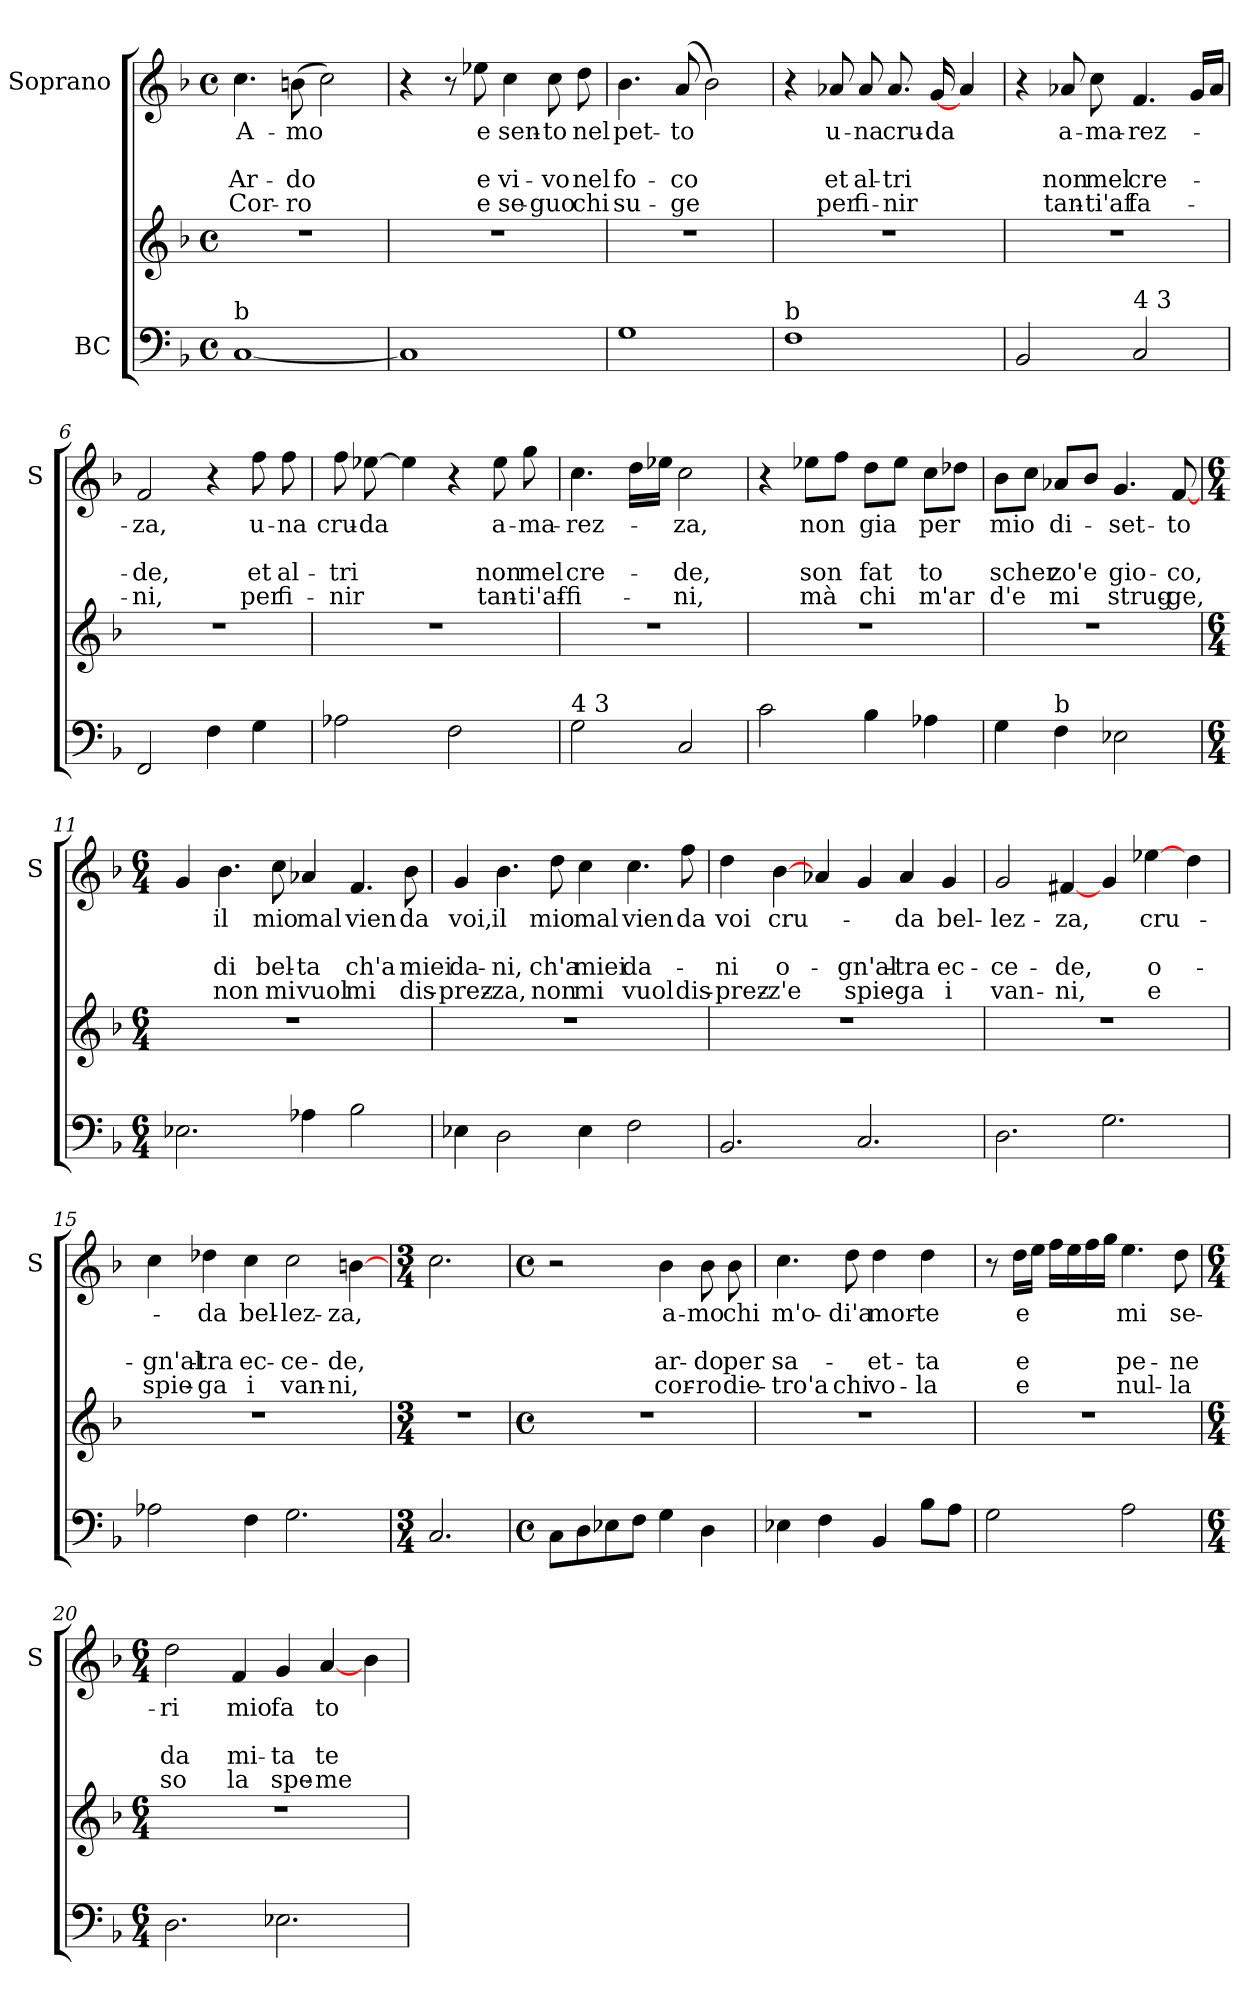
**kern	**kern	**kern	**text	**text	**text	**text
*part2	*part2	*part1	*part1	*part1	*part1	*part1
*staff3	*staff2	*staff1	*staff1	*staff1	*staff1	*staff1
*I"BC	*	*I"Soprano	*	*	*	*
*	*	*I'S	*	*	*	*
*clefF4	*clefG2	*clefG2	*	*	*	*
*k[b-]	*k[b-]	*k[b-]	*	*	*	*
*F:	*F:	*F:	*	*	*	*
*M4/4	*M4/4	*M4/4	*	*	*	*
*met(c)	*met(c)	*met(c)	*	*	*	*
=1	=1	=1	=1	=1	=1	=1
!LO:TX:a:t=b	!	!	!	!	!	!
!	!	!	!LO:LY:b	!	!LO:LY:b	!LO:LY:b
[1C	1r	4.cc\	A-	.	Ar-	Cor-
!	!	!	!LO:LY:b	!	!LO:LY:b	!LO:LY:b
.	.	(>8bn\	-mo	.	-do	-ro
.	.	2cc\)	.	.	.	.
=2	=2	=2	=2	=2	=2	=2
1C]	1r	4r	.	.	.	.
.	.	8r	.	.	.	.
!	!	!	!LO:LY:b	!	!LO:LY:b	!LO:LY:b
.	.	8ee-X\	e	.	e	e
!	!	!	!LO:LY:b	!	!LO:LY:b	!LO:LY:b
.	.	4cc\	sen-	.	vi-	se-
!	!	!	!LO:LY:b	!	!LO:LY:b	!LO:LY:b
.	.	8cc\	-to	.	-vo	-guo
!	!	!	!LO:LY:b	!	!LO:LY:b	!LO:LY:b
.	.	8dd\	nel	.	nel	chi
=3	=3	=3	=3	=3	=3	=3
!	!	!	!LO:LY:b	!	!LO:LY:b	!LO:LY:b
1G	1r	4.b-\	pet-	.	fo-	su-
!	!	!	!LO:LY:b	!	!LO:LY:b	!LO:LY:b
.	.	(>8a/	-to	.	-co	-ge
.	.	2b-\)	.	.	.	.
=4	=4	=4	=4	=4	=4	=4
!LO:TX:a:t=b	!	!	!	!	!	!
1F	1r	4r	.	.	.	.
!	!	!	!LO:LY:b	!	!LO:LY:b	!LO:LY:b
.	.	8a-X/	u-	.	et	per
!	!	!	!LO:LY:b	!	!LO:LY:b	!LO:LY:b
.	.	8a-/	-na	.	al-	fi-
!	!	!	!LO:LY:b	!	!LO:LY:b	!LO:LY:b
.	.	8.a-/	cru-	.	-tri	-nir
!	!	!	!LO:LY:b	!	!	!
.	.	[16g/	-da	.	.	.
.	.	4a-/	.	.	.	.
!!LO:LB:g=z
=5	=5	=5	=5	=5	=5	=5
2BB-/	1r	4r	.	.	.	.
!	!	!	!LO:LY:b	!	!LO:LY:b	!LO:LY:b
.	.	8a-X/	a-	.	non	tan-
!	!	!	!LO:LY:b	!	!LO:LY:b	!LO:LY:b
.	.	8cc\	-ma-	.	mel	-ti'af
!LO:TX:a:t=4 3	!	!	!	!	!	!
!	!	!	!LO:LY:b	!	!LO:LY:b	!LO:LY:b
2C/	.	4.f/	-rez-	.	cre-	fa-
.	.	16g/LL	.	.	.	.
.	.	16a-/JJ	.	.	.	.
=6	=6	=6	=6	=6	=6	=6
!	!	!	!LO:LY:b	!	!LO:LY:b	!LO:LY:b
2FF/	1r	2f/	-za,	.	-de,	-ni,
4F\	.	4r	.	.	.	.
!	!	!	!LO:LY:b	!	!LO:LY:b	!LO:LY:b
4G\	.	8ff\	u-	.	et	per
!	!	!	!LO:LY:b	!	!LO:LY:b	!LO:LY:b
.	.	8ff\	-na	.	al-	fi-
=7	=7	=7	=7	=7	=7	=7
!	!	!	!LO:LY:b	!	!LO:LY:b	!LO:LY:b
2A-X\	1r	8ff\	cru-	.	-tri	-nir
!	!	!	!LO:LY:b	!	!	!
.	.	[8ee-X\	-da	.	.	.
.	.	4ee-\]	.	.	.	.
2F\	.	4r	.	.	.	.
!	!	!	!LO:LY:b	!	!LO:LY:b	!LO:LY:b
.	.	8ee-\	a-	.	non	tan-
!	!	!	!LO:LY:b	!	!LO:LY:b	!LO:LY:b
.	.	8gg\	-ma-	.	mel	-ti'af-
=8	=8	=8	=8	=8	=8	=8
!LO:TX:a:t=4 3	!	!	!	!	!	!
!	!	!	!LO:LY:b	!	!LO:LY:b	!LO:LY:b
2G\	1r	4.cc\	-rez-	.	cre-	-fi-
.	.	16dd\LL	.	.	.	.
.	.	16ee-X\JJ	.	.	.	.
!	!	!	!LO:LY:b	!	!LO:LY:b	!LO:LY:b
2C/	.	2cc\	-za,	.	-de,	-ni,
!!LO:LB:g=z
=9	=9	=9	=9	=9	=9	=9
2c\	1r	4r	.	.	.	.
!	!	!	!LO:LY:b	!	!LO:LY:b	!LO:LY:b
.	.	8ee-X\L	non	.	son	mà
.	.	8ff\J	.	.	.	.
!	!	!	!LO:LY:b	!	!LO:LY:b	!LO:LY:b
4B-\	.	8dd\L	gia	.	fat	chi
.	.	8ee-\J	.	.	.	.
!	!	!	!LO:LY:b	!	!LO:LY:b	!LO:LY:b
4A-X\	.	8cc\L	per	.	to	m'ar
.	.	8dd-X\J	.	.	.	.
=10	=10	=10	=10	=10	=10	=10
!	!	!	!LO:LY:b	!	!LO:LY:b	!LO:LY:b
4G\	1r	8b-\L	mio	.	scher	d'e
.	.	8cc\J	.	.	.	.
!LO:TX:a:t=b	!	!	!	!	!	!
!	!	!	!LO:LY:b	!	!LO:LY:b	!LO:LY:b
4F\	.	8a-X/L	di-	.	zo'e	mi
.	.	8b-/J	.	.	.	.
!	!	!	!LO:LY:b	!	!LO:LY:b	!LO:LY:b
2E-X\	.	4.g/	-set-	.	gio-	strug-
!	!	!	!LO:LY:b	!	!LO:LY:b	!LO:LY:b
.	.	[8f/	-to	.	-co,	-ge,
=11	=11	=11	=11	=11	=11	=11
*M6/4	*M6/4	*M6/4	*	*	*	*
2.E-X\	1.r	4g/	.	.	.	.
!	!	!	!LO:LY:b	!	!LO:LY:b	!LO:LY:b
.	.	4.b-\	il	.	di	non
!	!	!	!LO:LY:b	!	!LO:LY:b	!LO:LY:b
.	.	8cc\	mio	.	bel-	mi
!	!	!	!LO:LY:b	!	!LO:LY:b	!LO:LY:b
4A-X\	.	4a-X/	mal	.	-ta	vuol
!	!	!	!LO:LY:b	!	!LO:LY:b	!LO:LY:b
2B-\	.	4.f/	vien	.	ch'a	mi
!	!	!	!LO:LY:b	!	!LO:LY:b	!LO:LY:b
.	.	8b-\	da	.	miei	dis-
=12	=12	=12	=12	=12	=12	=12
!	!	!	!LO:LY:b	!	!LO:LY:b	!LO:LY:b
4E-X\	1.r	4g/	voi,	.	da-	-prez-
!	!	!	!LO:LY:b	!	!LO:LY:b	!LO:LY:b
2D\	.	4.b-\	il	.	-ni,	-za,
!	!	!	!LO:LY:b	!	!LO:LY:b	!LO:LY:b
.	.	8dd\	mio	.	ch'a	non
!	!	!	!LO:LY:b	!	!LO:LY:b	!LO:LY:b
4E-\	.	4cc\	mal	.	miei	mi
!	!	!	!LO:LY:b	!	!LO:LY:b	!LO:LY:b
2F\	.	4.cc\	vien	.	da-	vuol
!	!	!	!LO:LY:b	!	!	!LO:LY:b
.	.	8ff\	da	.	.	dis-
!!LO:PB:g=z
=13	=13	=13	=13	=13	=13	=13
!	!	!	!LO:LY:b	!	!LO:LY:b	!LO:LY:b
2.BB-/	1.r	4dd\	voi	.	-ni	-prez-
!	!	!	!LO:LY:b	!	!LO:LY:b	!LO:LY:b
.	.	[4b-\	cru-	.	o-	-z'e
.	.	4a-X/	.	.	.	.
!	!	!	!	!	!LO:LY:b	!LO:LY:b
2.C/	.	4g/	.	.	-gn'al-	spie-
!	!	!	!LO:LY:b	!	!LO:LY:b	!LO:LY:b
.	.	4a-/	-da	.	-tra	-ga
!	!	!	!LO:LY:b	!	!LO:LY:b	!LO:LY:b
.	.	4g/	bel-	.	ec-	i
=14	=14	=14	=14	=14	=14	=14
!	!	!	!LO:LY:b	!	!LO:LY:b	!LO:LY:b
2.D\	1.r	2g/	-lez-	.	-ce-	van-
!	!	!	!LO:LY:b	!	!LO:LY:b	!LO:LY:b
.	.	[4f#X/	-za,	.	-de,	-ni,
2.G\	.	4g/	.	.	.	.
!	!	!	!LO:LY:b	!	!LO:LY:b	!LO:LY:b
.	.	[4ee-X\	cru-	.	o-	e
.	.	4dd\	.	.	.	.
=15	=15	=15	=15	=15	=15	=15
!	!	!	!	!	!LO:LY:b	!LO:LY:b
2A-X\	1.r	4cc\	.	.	-gn'al-	spie-
!	!	!	!LO:LY:b	!	!LO:LY:b	!LO:LY:b
.	.	4dd-X\	-da	.	-tra	-ga
!	!	!	!LO:LY:b	!	!LO:LY:b	!LO:LY:b
4F\	.	4cc\	bel-	.	ec-	i
!	!	!	!LO:LY:b	!	!LO:LY:b	!LO:LY:b
2.G\	.	2cc\	-lez-	.	-ce-	van-
!	!	!	!LO:LY:b	!	!LO:LY:b	!LO:LY:b
.	.	[4bn\	-za,	.	-de,	-ni,
=16	=16	=16	=16	=16	=16	=16
*M3/4	*M3/4	*M3/4	*	*	*	*
2.C/	2.r	2.cc\	.	.	.	.
!!LO:LB:g=z
=17	=17	=17	=17	=17	=17	=17
*M4/4	*M4/4	*M4/4	*	*	*	*
*met(c)	*met(c)	*met(c)	*	*	*	*
8C\L	1r	2r	.	.	.	.
8D\	.	.	.	.	.	.
8E-X\	.	.	.	.	.	.
8F\J	.	.	.	.	.	.
!	!	!	!LO:LY:b	!	!LO:LY:b	!LO:LY:b
4G\	.	4b-\	a-	.	ar-	cor-
!	!	!	!LO:LY:b	!	!LO:LY:b	!LO:LY:b
4D\	.	8b-\	-mo	.	-do	-ro
!	!	!	!LO:LY:b	!	!LO:LY:b	!LO:LY:b
.	.	8b-\	chi	.	per	die-
=18	=18	=18	=18	=18	=18	=18
!	!	!	!LO:LY:b	!	!LO:LY:b	!LO:LY:b
4E-X\	1r	4.cc\	m'o-	.	sa-	-tro'a
4F\	.	.	.	.	.	.
!	!	!	!LO:LY:b	!	!	!LO:LY:b
.	.	8dd\	-di'a	.	.	chi
!	!	!	!LO:LY:b	!	!LO:LY:b	!LO:LY:b
4BB-/	.	4dd\	mor-	.	-et-	vo-
!	!	!	!LO:LY:b	!	!LO:LY:b	!LO:LY:b
8B-\L	.	4dd\	-te	.	-ta	-la
8A\J	.	.	.	.	.	.
=19	=19	=19	=19	=19	=19	=19
2G\	1r	8r	.	.	.	.
!	!	!	!LO:LY:b	!	!LO:LY:b	!LO:LY:b
.	.	16dd\LL	e	.	e	e
.	.	16ee\JJ	.	.	.	.
.	.	16ff\LL	.	.	.	.
.	.	16ee\	.	.	.	.
.	.	16ff\	.	.	.	.
.	.	16gg\JJ	.	.	.	.
!	!	!	!LO:LY:b	!	!LO:LY:b	!LO:LY:b
2A\	.	4.ee\	mi	.	pe-	nul-
!	!	!	!LO:LY:b	!	!LO:LY:b	!LO:LY:b
.	.	8dd\	se-	.	-ne	-la
=20	=20	=20	=20	=20	=20	=20
*M6/4	*M6/4	*M6/4	*	*	*	*
!	!	!	!LO:LY:b	!	!LO:LY:b	!LO:LY:b
2.D\	1.r	2dd\	-ri	.	da	so
!	!	!	!LO:LY:b	!	!LO:LY:b	!LO:LY:b
.	.	4f/	mio	.	mi-	la
!	!	!	!LO:LY:b	!	!LO:LY:b	!LO:LY:b
2.E-X\	.	4g/	fa	.	-ta	spe-
!	!	!	!LO:LY:b	!	!LO:LY:b	!LO:LY:b
.	.	[4a/	to	.	te	-me
.	.	4b-\	.	.	.	.
=	=	=	=	=	=	=
*-	*-	*-	*-	*-	*-	*-
